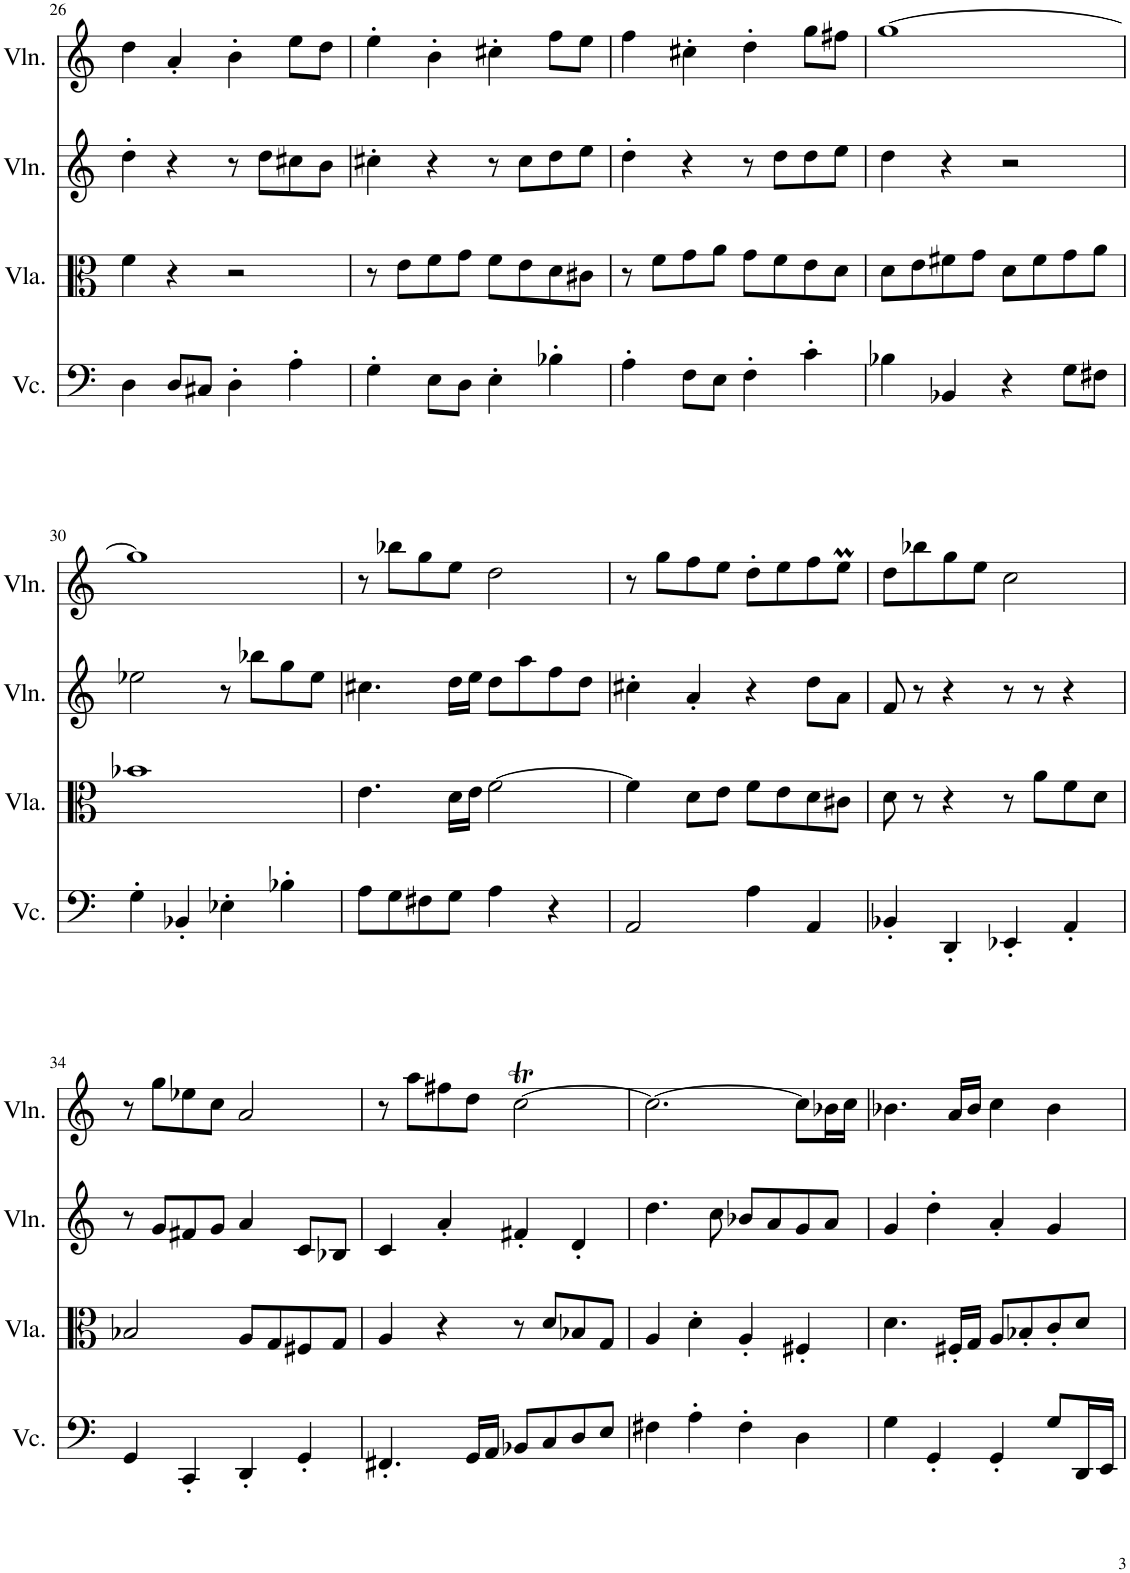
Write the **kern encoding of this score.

**kern	**kern	**kern	**kern
*part4	*part3	*part2	*part1
*staff4	*staff3	*staff2	*staff1
*I"Violoncello	*I"Viola	*I"Violin	*I"Violin
*I'Vc.	*I'Vla.	*I'Vln.	*I'Vln.
!!LO:PB:g=z
*clefF4	*clefC3	*clefG2	*clefG2
*k[]	*k[]	*k[]	*k[]
*M4/4	*M4/4	*M4/4	*M4/4
=26	=26	=26	=26
4D\	4f\	4dd'\	4dd\
8D/L	4r	4r	4a'/
8C#X/J	.	.	.
4D'\	2r	8r	4b'\
.	.	8dd\L	.
4A'\	.	8cc#X\	8ee\L
.	.	8b\J	8dd\J
=27	=27	=27	=27
4G'\	8r	4cc#X'\	4ee'\
.	8e\L	.	.
8E\L	8f\	4r	4b'\
8D\J	8g\J	.	.
4E'\	8f\L	8r	4cc#X'\
.	8e\	8cc#\L	.
4B-X'\	8d\	8dd\	8ff\L
.	8c#X\J	8ee\J	8ee\J
=28	=28	=28	=28
4A'\	8r	4dd'\	4ff\
.	8f\L	.	.
8F\L	8g\	4r	4cc#X'\
8E\J	8a\J	.	.
4F'\	8g\L	8r	4dd'\
.	8f\	8dd\L	.
4c'\	8e\	8dd\	8gg\L
.	8d\J	8ee\J	8ff#X\J
=29	=29	=29	=29
4B-X\	8d\L	4dd\	[1gg
.	8e\	.	.
4BB-X/	8f#X\	4r	.
.	8g\J	.	.
4r	8d\L	2r	.
.	8f#\	.	.
8G\L	8g\	.	.
8F#X\J	8a\J	.	.
!!LO:LB:g=z
=30	=30	=30	=30
4G'\	1b-X	2ee-X\	1gg]
4BB-X'/	.	.	.
4E-X'\	.	8r	.
.	.	8bb-X\L	.
4B-X'\	.	8gg\	.
.	.	8ee-\J	.
=31	=31	=31	=31
8A\L	4.e\	4.cc#X\	8r
8G\	.	.	8bb-X\L
8F#X\	.	.	8gg\
8G\J	16d\LL	16dd\LL	8ee\J
.	16e\JJ	16ee\JJ	.
4A\	[2f\	8dd\L	2dd\
.	.	8aa\	.
4r	.	8ff\	.
.	.	8dd\J	.
=32	=32	=32	=32
2AA/	4f\]	4cc#X'\	8r
.	.	.	8gg\L
.	8d\L	4a'/	8ff\
.	8e\J	.	8ee\J
4A\	8f\L	4r	8dd'\L
.	8e\	.	8ee\
4AA/	8d\	8dd\L	8ff\
.	8c#X\J	8a\J	8eem\J
=33	=33	=33	=33
4BB-X'/	8d\	8f/	8dd\L
.	8r	8r	8bb-X\
4DD'/	4r	4r	8gg\
.	.	.	8ee\J
4EE-X'/	8r	8r	2cc\
.	8a\L	8r	.
4AA'/	8f\	4r	.
.	8d\J	.	.
!!LO:LB:g=z
=34	=34	=34	=34
4GG/	2B-X/	8r	8r
.	.	8g/L	8gg\L
4CC'/	.	8f#X/	8ee-X\
.	.	8g/J	8cc\J
4DD'/	8A/L	4a/	2a/
.	8G/	.	.
4GG'/	8F#X/	8c/L	.
.	8G/J	8B-X/J	.
=35	=35	=35	=35
4.FF#X'/	4A/	4c/	8r
.	.	.	8aa\L
.	4r	4a'/	8ff#X\
16GG/LL	.	.	8dd\J
16AA/JJ	.	.	.
8BB-X/L	8r	4f#X'/	[2ccT\
8C/	8d/L	.	.
8D/	8B-X/	4d'/	.
8E/J	8G/J	.	.
=36	=36	=36	=36
4F#X\	4A/	4.dd\	2.cc\_
4A'\	4d'\	.	.
.	.	8cc\	.
4F#'\	4A'/	8b-X/L	.
.	.	8a/	.
4D\	4F#X'/	8g/	8cc\L]
.	.	8a/J	16b-X\L
.	.	.	16cc\JJ
=37	=37	=37	=37
4G\	4.d\	4g/	4.b-X\
4GG'/	.	4dd'\	.
.	16F#X'/LL	.	16a/LL
.	16G/JJ	.	16b-/JJ
4GG'/	8A/L	4a'/	4cc\
.	8B-X'/	.	.
8G/L	8c'/	4g/	4b-\
16DD/L	8d/J	.	.
16EE/JJ	.	.	.
=	=	=	=
*-	*-	*-	*-
